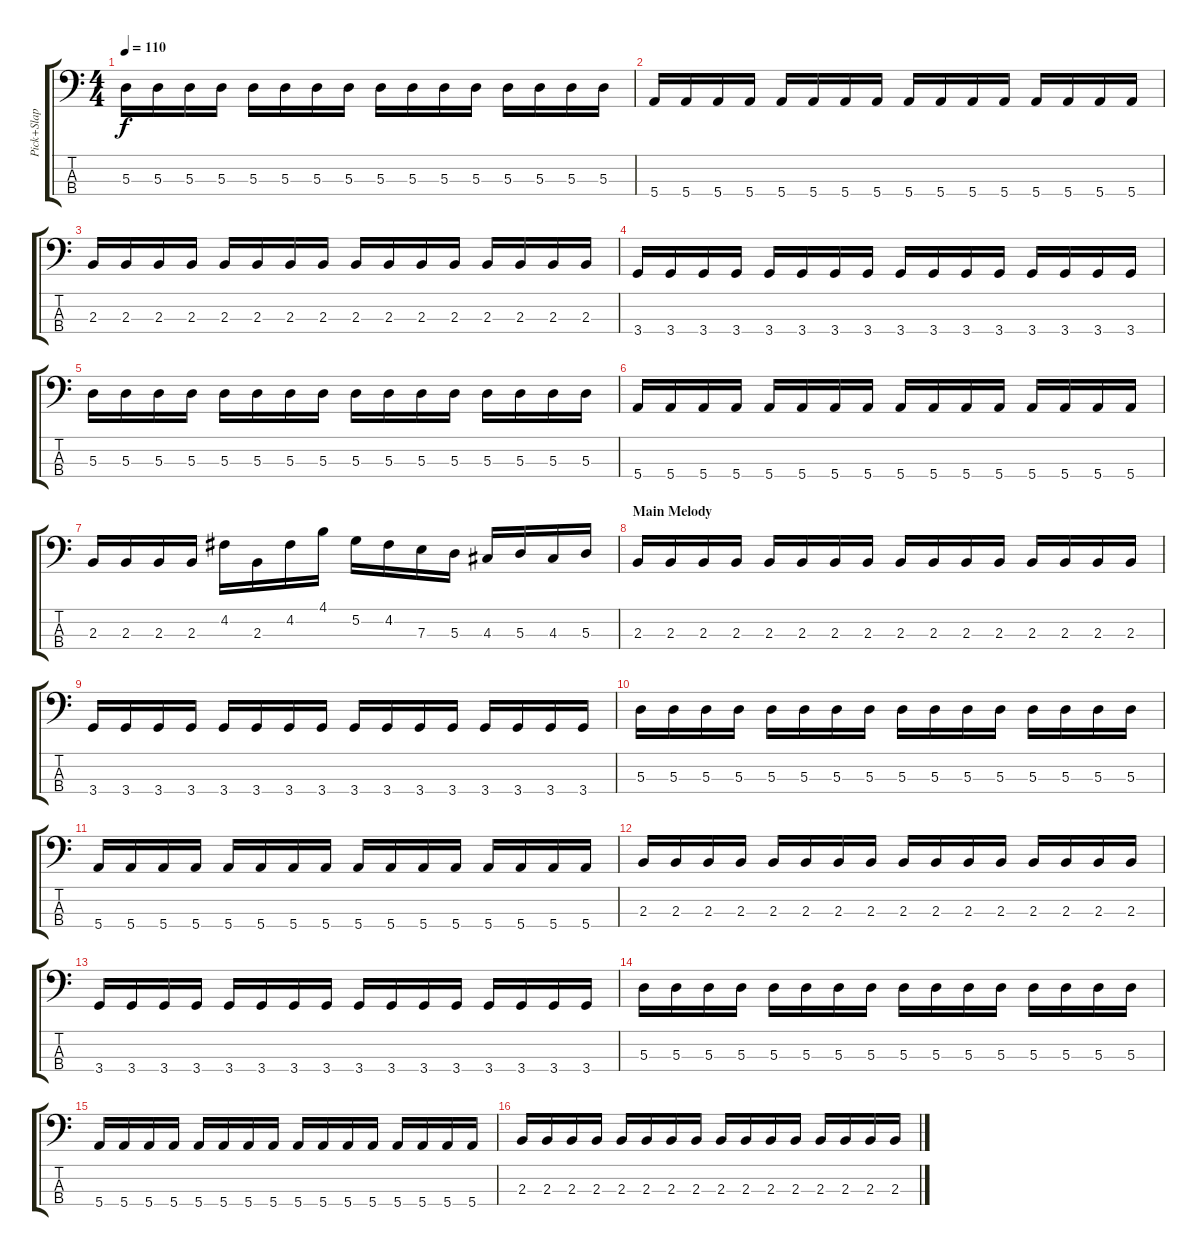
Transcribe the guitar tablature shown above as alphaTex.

\track ("Pick+Slap Bass" "Pick+Slap ") {instrument electricbasspick}
\staff {score tabs}
\tuning (G2 D2 A1 E1) {hide}
\ts (4 4)
\tempo 110
\clef f4
\ks c
5.3.16{dy f} 5.3.16 5.3.16 5.3.16 5.3.16 5.3.16 5.3.16 5.3.16 5.3.16 5.3.16 5.3.16 5.3.16 5.3.16 5.3.16 5.3.16 5.3.16 |
5.4.16 5.4.16 5.4.16 5.4.16 5.4.16 5.4.16 5.4.16 5.4.16 5.4.16 5.4.16 5.4.16 5.4.16 5.4.16 5.4.16 5.4.16 5.4.16 |
2.3.16 2.3.16 2.3.16 2.3.16 2.3.16 2.3.16 2.3.16 2.3.16 2.3.16 2.3.16 2.3.16 2.3.16 2.3.16 2.3.16 2.3.16 2.3.16 |
3.4.16 3.4.16 3.4.16 3.4.16 3.4.16 3.4.16 3.4.16 3.4.16 3.4.16 3.4.16 3.4.16 3.4.16 3.4.16 3.4.16 3.4.16 3.4.16 |
5.3.16 5.3.16 5.3.16 5.3.16 5.3.16 5.3.16 5.3.16 5.3.16 5.3.16 5.3.16 5.3.16 5.3.16 5.3.16 5.3.16 5.3.16 5.3.16 |
5.4.16 5.4.16 5.4.16 5.4.16 5.4.16 5.4.16 5.4.16 5.4.16 5.4.16 5.4.16 5.4.16 5.4.16 5.4.16 5.4.16 5.4.16 5.4.16 |
2.3.16{instrument slapbass1} 2.3.16 2.3.16 2.3.16 4.2.16 2.3.16 4.2.16 4.1.16 5.2.16 4.2.16 7.3.16 5.3.16 4.3.16 5.3.16 4.3.16 5.3.16 |
\section ("" "Main Melody")
2.3.16{instrument electricbasspick} 2.3.16 2.3.16 2.3.16 2.3.16 2.3.16 2.3.16 2.3.16 2.3.16 2.3.16 2.3.16 2.3.16 2.3.16 2.3.16 2.3.16 2.3.16 |
3.4.16 3.4.16 3.4.16 3.4.16 3.4.16 3.4.16 3.4.16 3.4.16 3.4.16 3.4.16 3.4.16 3.4.16 3.4.16 3.4.16 3.4.16 3.4.16 |
5.3.16 5.3.16 5.3.16 5.3.16 5.3.16 5.3.16 5.3.16 5.3.16 5.3.16 5.3.16 5.3.16 5.3.16 5.3.16 5.3.16 5.3.16 5.3.16 |
5.4.16 5.4.16 5.4.16 5.4.16 5.4.16 5.4.16 5.4.16 5.4.16 5.4.16 5.4.16 5.4.16 5.4.16 5.4.16 5.4.16 5.4.16 5.4.16 |
2.3.16 2.3.16 2.3.16 2.3.16 2.3.16 2.3.16 2.3.16 2.3.16 2.3.16 2.3.16 2.3.16 2.3.16 2.3.16 2.3.16 2.3.16 2.3.16 |
3.4.16 3.4.16 3.4.16 3.4.16 3.4.16 3.4.16 3.4.16 3.4.16 3.4.16 3.4.16 3.4.16 3.4.16 3.4.16 3.4.16 3.4.16 3.4.16 |
5.3.16 5.3.16 5.3.16 5.3.16 5.3.16 5.3.16 5.3.16 5.3.16 5.3.16 5.3.16 5.3.16 5.3.16 5.3.16 5.3.16 5.3.16 5.3.16 |
5.4.16 5.4.16 5.4.16 5.4.16 5.4.16 5.4.16 5.4.16 5.4.16 5.4.16 5.4.16 5.4.16 5.4.16 5.4.16 5.4.16 5.4.16 5.4.16 |
2.3.16 2.3.16 2.3.16 2.3.16 2.3.16 2.3.16 2.3.16 2.3.16 2.3.16 2.3.16 2.3.16 2.3.16 2.3.16 2.3.16 2.3.16 2.3.16
